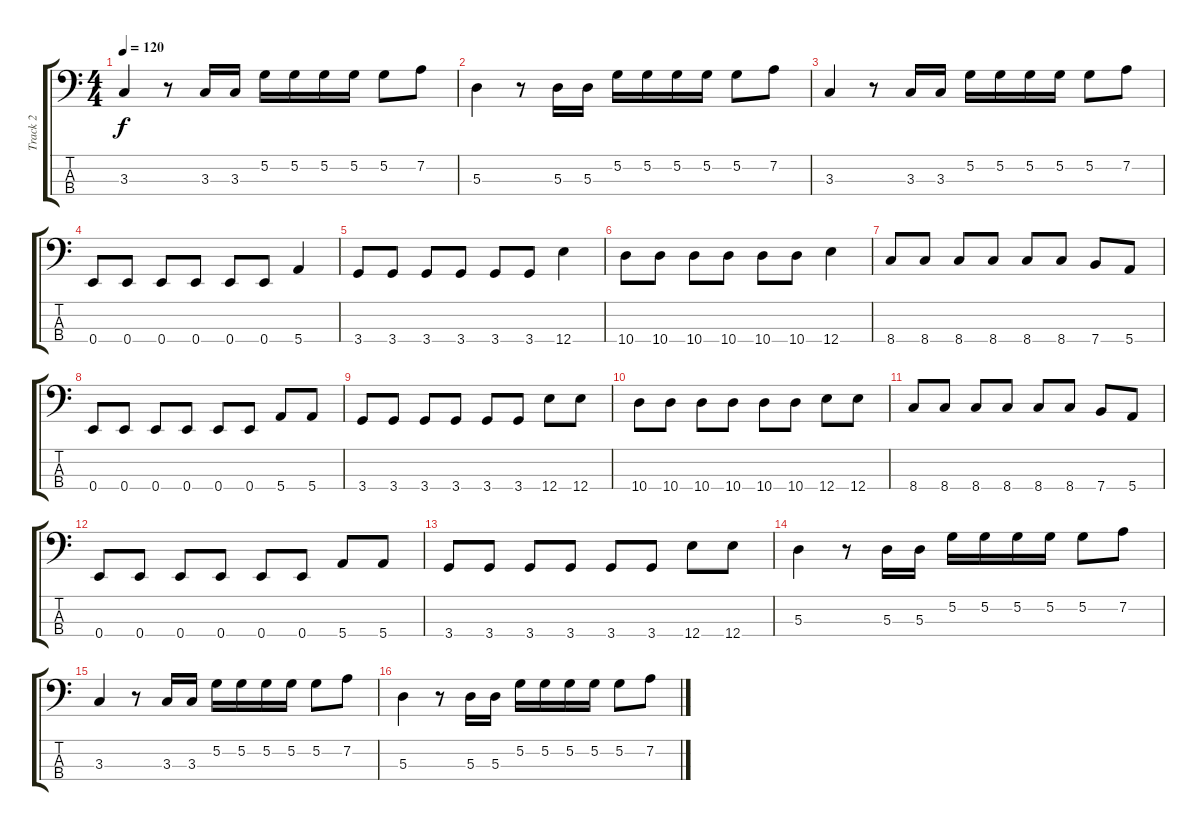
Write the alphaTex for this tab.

\track ("Track 2" "Track 2") {instrument electricbassfinger}
\staff {score tabs}
\tuning (G2 D2 A1 E1) {hide}
\ts (4 4)
\tempo 120
\clef f4
\ks c
3.3.4{dy f} r.8 3.3.16 3.3.16 5.2.16 5.2.16 5.2.16 5.2.16 5.2.8 7.2.8 |
5.3.4 r.8 5.3.16 5.3.16 5.2.16 5.2.16 5.2.16 5.2.16 5.2.8 7.2.8 |
3.3.4 r.8 3.3.16 3.3.16 5.2.16 5.2.16 5.2.16 5.2.16 5.2.8 7.2.8 |
0.4.8 0.4.8 0.4.8 0.4.8 0.4.8 0.4.8 5.4.4 |
3.4.8 3.4.8 3.4.8 3.4.8 3.4.8 3.4.8 12.4.4 |
10.4.8 10.4.8 10.4.8 10.4.8 10.4.8 10.4.8 12.4.4 |
8.4.8 8.4.8 8.4.8 8.4.8 8.4.8 8.4.8 7.4.8 5.4.8 |
0.4.8 0.4.8 0.4.8 0.4.8 0.4.8 0.4.8 5.4.8 5.4.8 |
3.4.8 3.4.8 3.4.8 3.4.8 3.4.8 3.4.8 12.4.8 12.4.8 |
10.4.8 10.4.8 10.4.8 10.4.8 10.4.8 10.4.8 12.4.8 12.4.8 |
8.4.8 8.4.8 8.4.8 8.4.8 8.4.8 8.4.8 7.4.8 5.4.8 |
0.4.8 0.4.8 0.4.8 0.4.8 0.4.8 0.4.8 5.4.8 5.4.8 |
3.4.8 3.4.8 3.4.8 3.4.8 3.4.8 3.4.8 12.4.8 12.4.8 |
5.3.4 r.8 5.3.16 5.3.16 5.2.16 5.2.16 5.2.16 5.2.16 5.2.8 7.2.8 |
3.3.4 r.8 3.3.16 3.3.16 5.2.16 5.2.16 5.2.16 5.2.16 5.2.8 7.2.8 |
5.3.4 r.8 5.3.16 5.3.16 5.2.16 5.2.16 5.2.16 5.2.16 5.2.8 7.2.8
